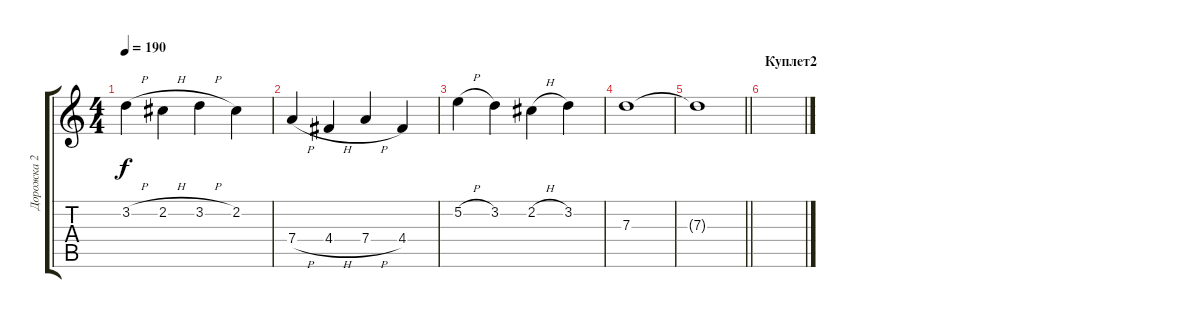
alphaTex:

\track ("Дорожка 2" "Дорожка 2") {instrument distortionguitar}
\staff {score tabs}
\tuning (E4 B3 G3 D3 A2 Db2) {hide}
\ts (4 4)
\tempo 190
\clef g2
\ks c
3.2{h}.4{dy f} 2.2{h}.4 3.2{h}.4 2.2.4 |
7.4{h}.4 4.4{h}.4 7.4{h}.4 4.4.4 |
5.2{h}.4 3.2.4 2.2{h}.4 3.2.4 |
7.3.1 |
\barLineRight lightlight
7.3{t}.1 |
\section ("" "Куплет2")
